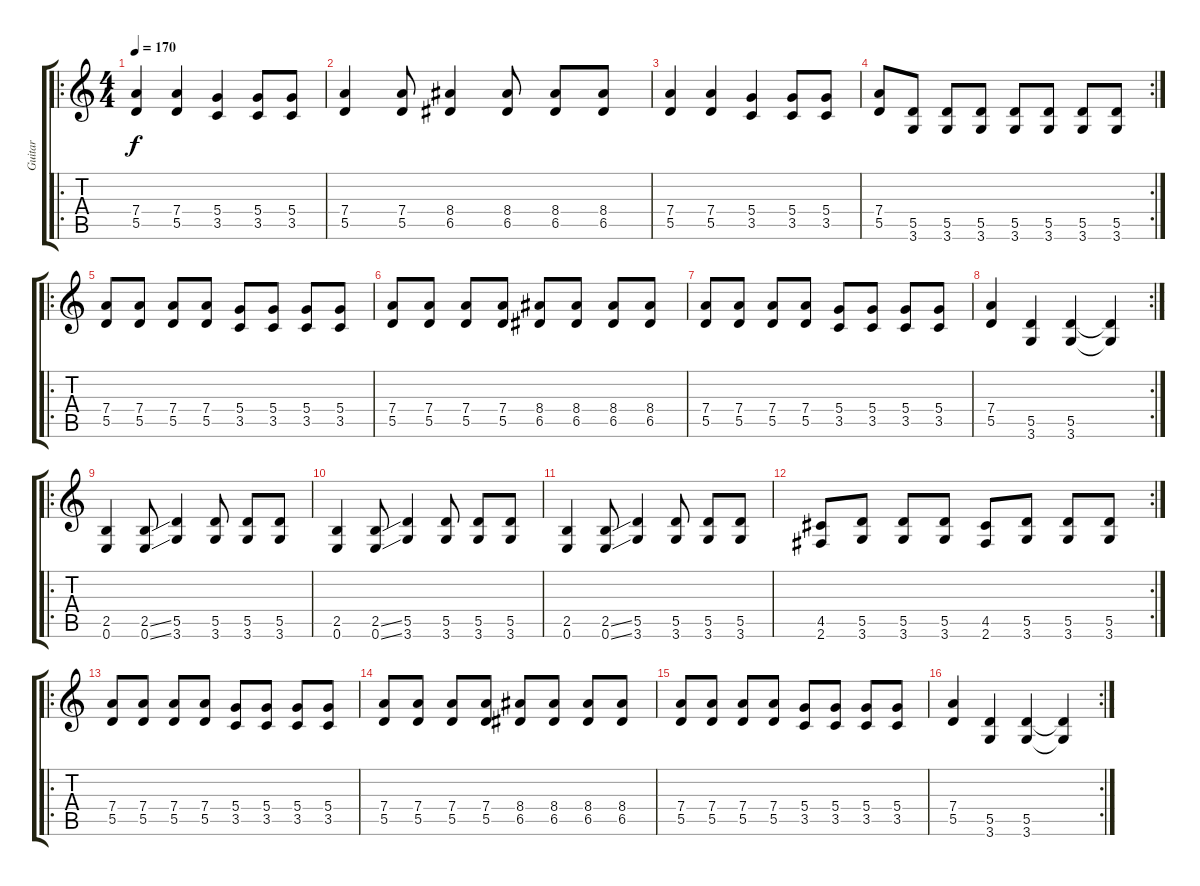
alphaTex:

\track ("Guitar" "Guitar") {instrument distortionguitar}
\staff {score tabs}
\tuning (E4 B3 G3 D3 A2 E2) {hide}
\ro
\ts (4 4)
\tempo 170
\clef g2
\ks c
(7.4 5.5).4{dy f instrument distortionguitar} (7.4 5.5).4 (5.4 3.5).4 (5.4 3.5).8 (5.4 3.5).8 |
(7.4 5.5).4 (7.4 5.5).8 (8.4 6.5).4 (8.4 6.5).8 (8.4 6.5).8 (8.4 6.5).8 |
(7.4 5.5).4 (7.4 5.5).4 (5.4 3.5).4 (5.4 3.5).8 (5.4 3.5).8 |
\rc 2
(7.4 5.5).8 (5.5 3.6).8 (5.5 3.6).8 (5.5 3.6).8 (5.5 3.6).8 (5.5 3.6).8 (5.5 3.6).8 (5.5 3.6).8 |
\ro
(7.4 5.5).8 (7.4 5.5).8 (7.4 5.5).8 (7.4 5.5).8 (5.4 3.5).8 (5.4 3.5).8 (5.4 3.5).8 (5.4 3.5).8 |
(7.4 5.5).8 (7.4 5.5).8 (7.4 5.5).8 (7.4 5.5).8 (8.4 6.5).8 (8.4 6.5).8 (8.4 6.5).8 (8.4 6.5).8 |
(7.4 5.5).8 (7.4 5.5).8 (7.4 5.5).8 (7.4 5.5).8 (5.4 3.5).8 (5.4 3.5).8 (5.4 3.5).8 (5.4 3.5).8 |
\rc 2
(7.4 5.5).4 (5.5 3.6).4 (5.5 3.6).4 (5.5{t} 3.6{t}).4 |
\ro
(2.5 0.6).4 (2.5{ss} 0.6{ss}).8 (5.5 3.6).4 (5.5 3.6).8 (5.5 3.6).8 (5.5 3.6).8 |
(2.5 0.6).4 (2.5{ss} 0.6{ss}).8 (5.5 3.6).4 (5.5 3.6).8 (5.5 3.6).8 (5.5 3.6).8 |
(2.5 0.6).4 (2.5{ss} 0.6{ss}).8 (5.5 3.6).4 (5.5 3.6).8 (5.5 3.6).8 (5.5 3.6).8 |
\rc 2
(4.5 2.6).8 (5.5 3.6).8 (5.5 3.6).8 (5.5 3.6).8 (4.5 2.6).8 (5.5 3.6).8 (5.5 3.6).8 (5.5 3.6).8 |
\ro
(7.4 5.5).8 (7.4 5.5).8 (7.4 5.5).8 (7.4 5.5).8 (5.4 3.5).8 (5.4 3.5).8 (5.4 3.5).8 (5.4 3.5).8 |
(7.4 5.5).8 (7.4 5.5).8 (7.4 5.5).8 (7.4 5.5).8 (8.4 6.5).8 (8.4 6.5).8 (8.4 6.5).8 (8.4 6.5).8 |
(7.4 5.5).8 (7.4 5.5).8 (7.4 5.5).8 (7.4 5.5).8 (5.4 3.5).8 (5.4 3.5).8 (5.4 3.5).8 (5.4 3.5).8 |
\rc 2
(7.4 5.5).4 (5.5 3.6).4 (5.5 3.6).4 (5.5{t} 3.6{t}).4
